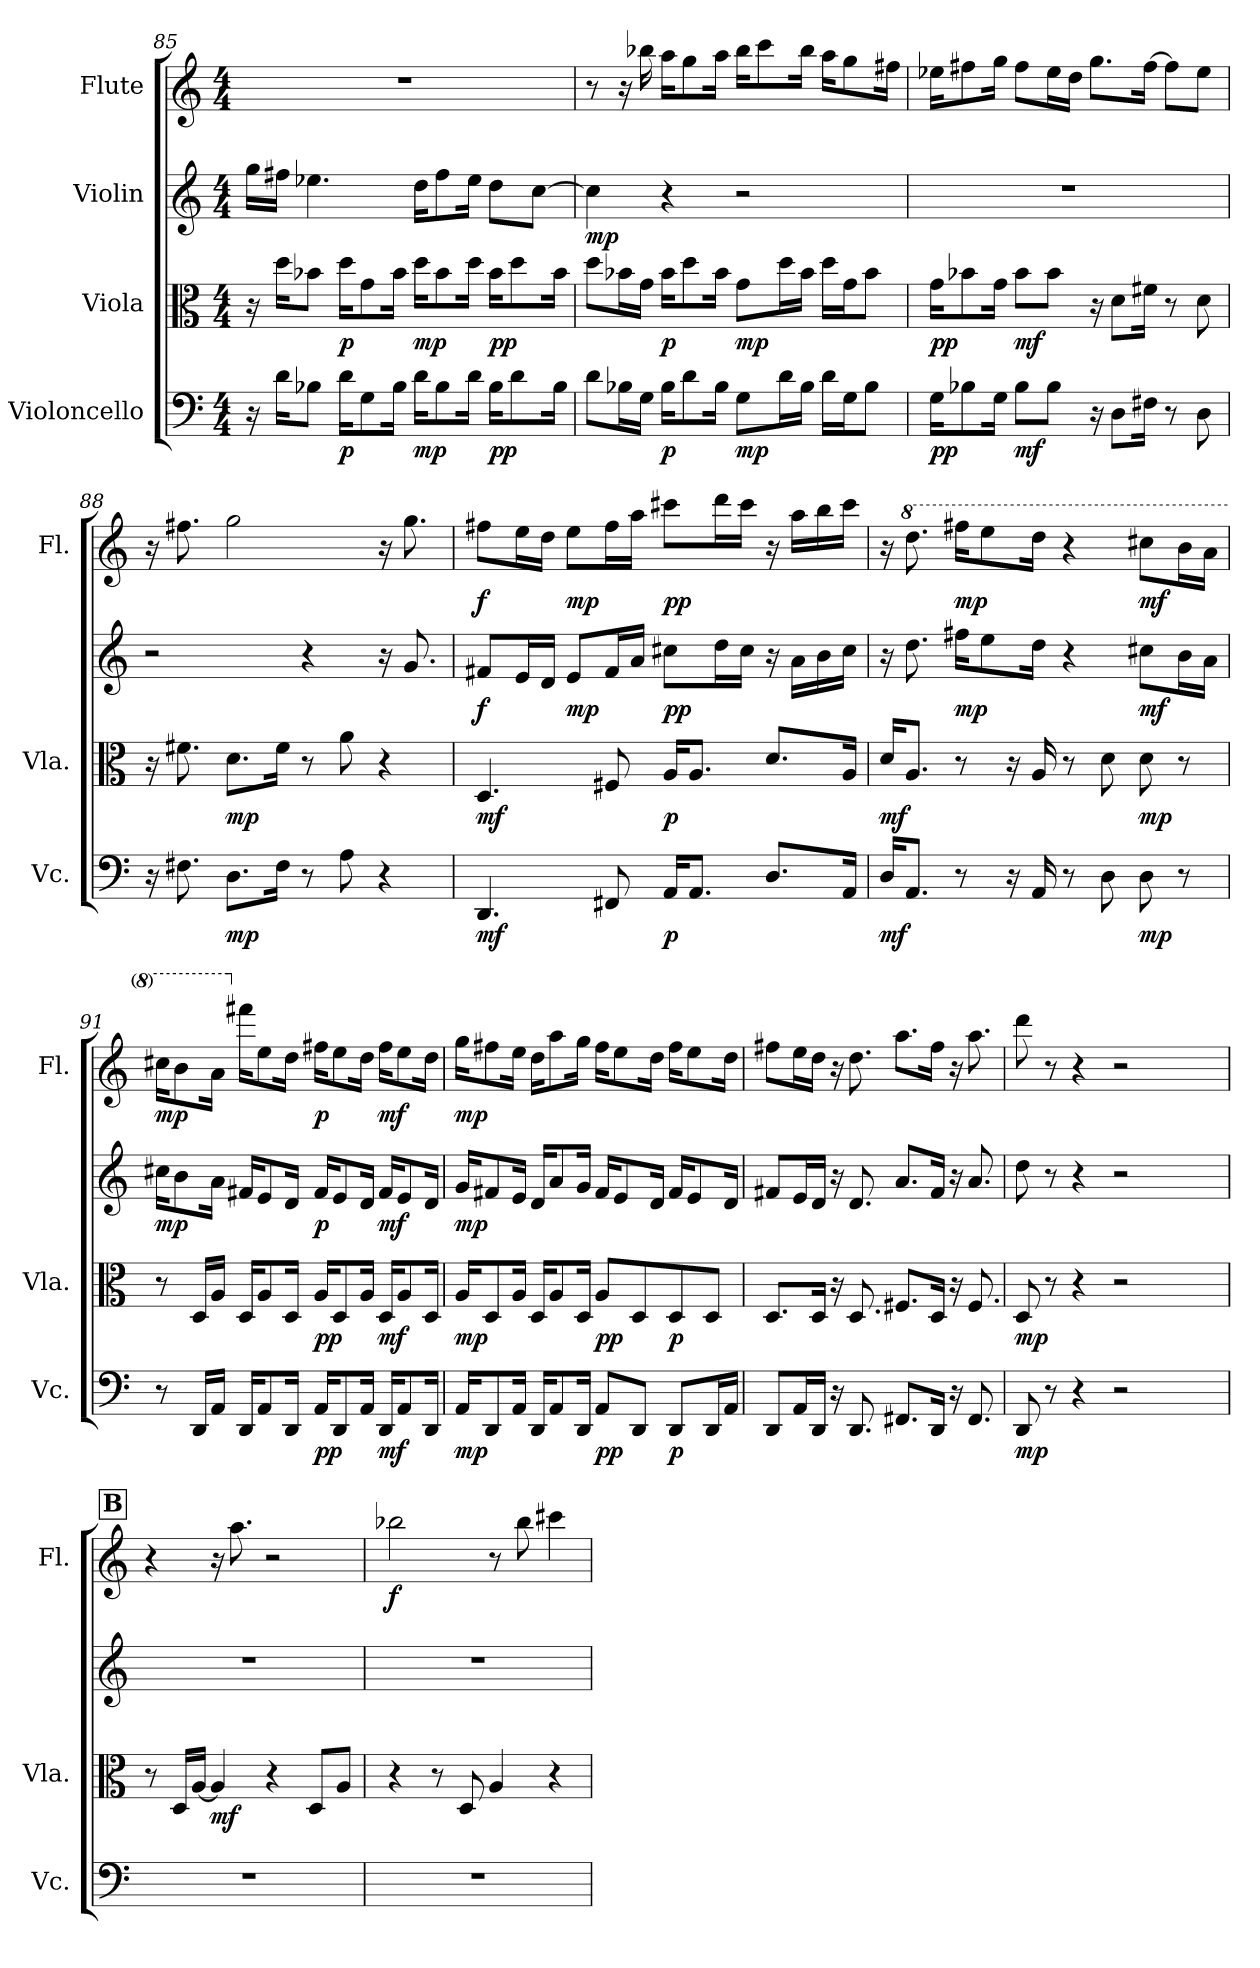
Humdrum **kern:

**kern	**dynam	**kern	**dynam	**kern	**dynam	**kern	**dynam
*part4	*part4	*part3	*part3	*part2	*part2	*part1	*part1
*staff4	*staff4	*staff3	*staff3	*staff2	*staff2	*staff1	*staff1
*I"Violoncello	*	*I"Viola	*	*I"Violin	*	*I"Flute	*
*I'Vc.	*	*I'Vla.	*	*	*	*I'Fl.	*
!!LO:PB:g=z
*clefF4	*	*clefC3	*	*clefG2	*	*clefG2	*
*k[]	*	*k[]	*	*k[]	*	*k[]	*
*C:	*	*C:	*	*C:	*	*C:	*
*M4/4	*	*M4/4	*	*M4/4	*	*M4/4	*
=85	=85	=85	=85	=85	=85	=85	=85
16r	.	16r	.	16ggi\LL	.	1r	.
16di\KL	.	16ddi\KL	.	16ff#Xi\JJ	.	.	.
8B-Xi\J	.	8b-Xi\J	.	4.ee-Xi\	.	.	.
16di\KL	p	16ddi\KL	p	.	.	.	.
8Gi\	.	8gi\	.	.	.	.	.
16B-i\Jk	.	16b-i\Jk	.	.	.	.	.
16di\KL	mp	16ddi\KL	mp	16ddi\KL	.	.	.
8B-i\	.	8b-i\	.	8ff#i\	.	.	.
16di\Jk	.	16ddi\Jk	.	16ee-i\Jk	.	.	.
16B-i\KL	pp	16b-i\KL	pp	8ddi\L	.	.	.
8di\	.	8ddi\	.	.	.	.	.
.	.	.	.	[8cci\J	.	.	.
16B-i\Jk	.	16b-i\Jk	.	.	.	.	.
=86	=86	=86	=86	=86	=86	=86	=86
8di\L	.	8ddi\L	.	4cci\]	mp	8r	.
16B-Xi\L	.	16b-Xi\L	.	.	.	16r	.
16Gi\JJ	.	16gi\JJ	.	.	.	16bb-Xi\	.
16B-i\KL	p	16b-i\KL	p	4r	.	16aai\KL	.
8di\	.	8ddi\	.	.	.	8ggi\	.
16B-i\Jk	.	16b-i\Jk	.	.	.	16aai\Jk	.
8Gi\L	mp	8gi\L	mp	2r	.	16bb-i\KL	.
.	.	.	.	.	.	8ccci\	.
16di\L	.	16ddi\L	.	.	.	.	.
16B-i\JJ	.	16b-i\JJ	.	.	.	16bb-i\Jk	.
16di\LL	.	16ddi\LL	.	.	.	16aai\KL	.
16Gi\J	.	16gi\J	.	.	.	8ggi\	.
8B-i\J	.	8b-i\J	.	.	.	.	.
.	.	.	.	.	.	16ff#Xi\Jk	.
=87	=87	=87	=87	=87	=87	=87	=87
16Gi\KL	pp	16gi\KL	pp	1r	.	16ee-Xi\KL	.
8B-Xi\	.	8b-Xi\	.	.	.	8ff#Xi\	.
16Gi\Jk	.	16gi\Jk	.	.	.	16ggi\Jk	.
8B-i\L	mf	8b-i\L	mf	.	.	8ff#i\L	.
8B-i\J	.	8b-i\J	.	.	.	16ee-i\L	.
.	.	.	.	.	.	16ddi\JJ	.
16r	.	16r	.	.	.	8.ggi\L	.
8Di\L	.	8di\L	.	.	.	.	.
16F#Xi\Jk	.	16f#Xi\Jk	.	.	.	[16ff#i\Jk	.
8r	.	8r	.	.	.	8ff#i\L]	.
8Di\	.	8di\	.	.	.	8ee-i\J	.
!!LO:LB:g=z
=88	=88	=88	=88	=88	=88	=88	=88
16r	.	16r	.	2r	.	16r	.
8.F#Xi\	.	8.f#Xi\	.	.	.	8.ff#Xi\	.
8.Di\L	mp	8.di\L	mp	.	.	2ggi\	.
16F#i\Jk	.	16f#i\Jk	.	.	.	.	.
8r	.	8r	.	4r	.	.	.
8Ai\	.	8ai\	.	.	.	.	.
4r	.	4r	.	16r	.	16r	.
.	.	.	.	8.gi/	.	8.ggi\	.
=89	=89	=89	=89	=89	=89	=89	=89
4.DDi/	mf	4.Di/	mf	8f#Xi/L	f	8ff#Xi\L	f
.	.	.	.	16ei/L	.	16eei\L	.
.	.	.	.	16di/JJ	.	16ddi\JJ	.
.	.	.	.	8ei/L	mp	8eei\L	mp
8FF#Xi/	.	8F#Xi/	.	16f#i/L	.	16ff#i\L	.
.	.	.	.	16ai/JJ	.	16aai\JJ	.
16AAi/KL	p	16Ai/KL	p	8cc#Xi\L	pp	8ccc#Xi\L	pp
8.AAi/J	.	8.Ai/J	.	.	.	.	.
.	.	.	.	16ddi\L	.	16dddi\L	.
.	.	.	.	16cc#i\JJ	.	16ccc#i\JJ	.
8.Di/L	.	8.di/L	.	16r	.	16r	.
.	.	.	.	16ai\LL	.	16aai\LL	.
.	.	.	.	16bi\	.	16bbi\	.
16AAi/Jk	.	16Ai/Jk	.	16cc#i\JJ	.	16ccc#i\JJ	.
=90	=90	=90	=90	=90	=90	=90	=90
16Di/KL	mf	16di/KL	mf	16r	.	16r	.
*	*	*	*	*	*	*8va	*
8.AAi/J	.	8.Ai/J	.	8.ddi\	.	8.dddi\	.
8r	.	8r	.	16ff#Xi\KL	mp	16fff#Xi\KL	mp
.	.	.	.	8eei\	.	8eeei\	.
16r	.	16r	.	.	.	.	.
16AAi/	.	16Ai/	.	16ddi\Jk	.	16dddi\Jk	.
8r	.	8r	.	4r	.	4r	.
8Di\	.	8di\	.	.	.	.	.
8Di\	mp	8di\	mp	8cc#Xi\L	mf	8ccc#Xi\L	mf
8r	.	8r	.	16bi\L	.	16bbi\L	.
.	.	.	.	16ai\JJ	.	16aai\JJ	.
!!LO:LB:g=z
=91	=91	=91	=91	=91	=91	=91	=91
8r	.	8r	.	16cc#Xi\KL	mp	16ccc#Xi\KL	mp
.	.	.	.	8bi\	.	8bbi\	.
16DDi/LL	.	16Di/LL	.	.	.	.	.
16AAi/JJ	.	16Ai/JJ	.	16ai\Jk	.	16aai\Jk	.
*	*	*	*	*	*	*X8va	*
16DDi/KL	.	16Di/KL	.	16f#Xi/KL	.	16fff#Xi\KL	.
8AAi/	.	8Ai/	.	8ei/	.	8eei\	.
16DDi/Jk	.	16Di/Jk	.	16di/Jk	.	16ddi\Jk	.
16AAi/KL	pp	16Ai/KL	pp	16f#i/KL	p	16ff#i\KL	p
8DDi/	.	8Di/	.	8ei/	.	8eei\	.
16AAi/Jk	.	16Ai/Jk	.	16di/Jk	.	16ddi\Jk	.
16DDi/KL	mf	16Di/KL	mf	16f#i/KL	mf	16ff#i\KL	mf
8AAi/	.	8Ai/	.	8ei/	.	8eei\	.
16DDi/Jk	.	16Di/Jk	.	16di/Jk	.	16ddi\Jk	.
=92	=92	=92	=92	=92	=92	=92	=92
16AAi/KL	mp	16Ai/KL	mp	16gi/KL	mp	16ggi\KL	mp
8DDi/	.	8Di/	.	8f#Xi/	.	8ff#Xi\	.
16AAi/Jk	.	16Ai/Jk	.	16ei/Jk	.	16eei\Jk	.
16DDi/KL	.	16Di/KL	.	16di/KL	.	16ddi\KL	.
8AAi/	.	8Ai/	.	8ai/	.	8aai\	.
16DDi/Jk	.	16Di/Jk	.	16gi/Jk	.	16ggi\Jk	.
8AAi/L	pp	8Ai/L	pp	16f#i/KL	.	16ff#i\KL	.
.	.	.	.	8ei/	.	8eei\	.
8DDi/J	.	8Di/	.	.	.	.	.
.	.	.	.	16di/Jk	.	16ddi\Jk	.
8DDi/L	p	8Di/	p	16f#i/KL	.	16ff#i\KL	.
.	.	.	.	8ei/	.	8eei\	.
16DDi/L	.	8Di/J	.	.	.	.	.
16AAi/JJ	.	.	.	16di/Jk	.	16ddi\Jk	.
=93	=93	=93	=93	=93	=93	=93	=93
8DDi/L	.	8.Di/L	.	8f#Xi/L	.	8ff#Xi\L	.
16AAi/L	.	.	.	16ei/L	.	16eei\L	.
16DDi/JJ	.	16Di/Jk	.	16di/JJ	.	16ddi\JJ	.
16r	.	16r	.	16r	.	16r	.
8.DDi/	.	8.Di/	.	8.di/	.	8.ddi\	.
8.FF#Xi/L	.	8.F#Xi/L	.	8.ai/L	.	8.aai\L	.
16DDi/Jk	.	16Di/Jk	.	16f#i/Jk	.	16ff#i\Jk	.
16r	.	16r	.	16r	.	16r	.
8.FF#i/	.	8.F#i/	.	8.ai/	.	8.aai\	.
!!LO:PB:g=z
=94	=94	=94	=94	=94	=94	=94	=94
*	*	*	*	*	*	*^	*
8DDi/	mp	8Di/	mp	8ddi\	.	8dddi\	2ryy	.
8r	.	8r	.	8r	.	8r	.	.
4r	.	4r	.	4r	.	4r	.	.
2r	.	2r	.	2r	.	2r	4ryy	.
.	.	.	.	.	.	.	8ryy	.
.	.	.	.	.	.	.	16ryy	.
.	.	.	.	.	.	.	32ryy	.
.	.	.	.	.	.	.	64ryy	.
.	.	.	.	.	.	.	128...ryy	.
*	*	*	*	*	*	*MM90	*	*
.	.	.	.	.	.	.	1024ryy	.
*	*	*	*	*	*	*v	*v	*
!!LO:REH:place=s1:B:color=#000000:enc=box:fs=19.9975:t=B
=95	=95	=95	=95	=95	=95	=95	=95
1r	.	8r	.	1r	.	4r	.
.	.	16Di/LL	.	.	.	.	.
.	.	[16Ai/JJ	.	.	.	.	.
.	.	4Ai/]	mf	.	.	16r	.
.	.	.	.	.	.	8.aai\	.
.	.	4r	.	.	.	2r	.
.	.	8Di/L	.	.	.	.	.
.	.	8Ai/J	.	.	.	.	.
=96	=96	=96	=96	=96	=96	=96	=96
1r	.	4r	.	1r	.	2bb-Xi\	f
.	.	8r	.	.	.	.	.
.	.	8Di/	.	.	.	.	.
.	.	4Ai/	.	.	.	8r	.
.	.	.	.	.	.	8bb-i\	.
.	.	4r	.	.	.	4ccc#Xi\	.
=	=	=	=	=	=	=	=
*-	*-	*-	*-	*-	*-	*-	*-
